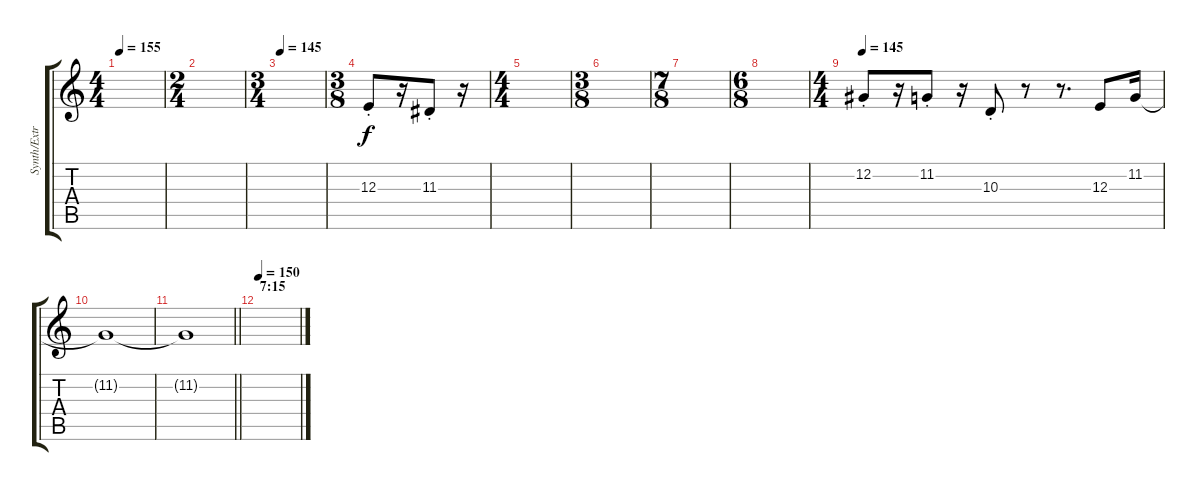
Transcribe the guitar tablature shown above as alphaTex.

\track ("Synth/Extra Guitar I/Vocals" "Synth/Extr") {instrument pad3polysynth}
\staff {score tabs}
\tuning (Db4 Ab3 E3 B2 Gb2 Db2) {hide}
\ts (4 4)
\tempo 155
\clef g2
\ks c
|
\ts (2 4)
|
\ts (3 4)
\tempo 145
|
\ts (3 8)
12.3{st}.8{volume 10 instrument stringensemble1} r.16 11.3{st}.8 r.16 |
\ts (4 4)
|
\ts (3 8)
|
\ts (7 8)
|
\ts (6 8)
|
\ts (4 4)
\tempo 145
12.2{st}.8 r.16 11.2{st}.8 r.16 10.3{st}.8 r.8 r.8{d} 12.3.8{balance 8 instrument altosax} 11.2.16 |
11.2{t}.1 |
\barLineRight lightlight
11.2{t}.1 |
\section ("" "7:15")
\tempo 150
